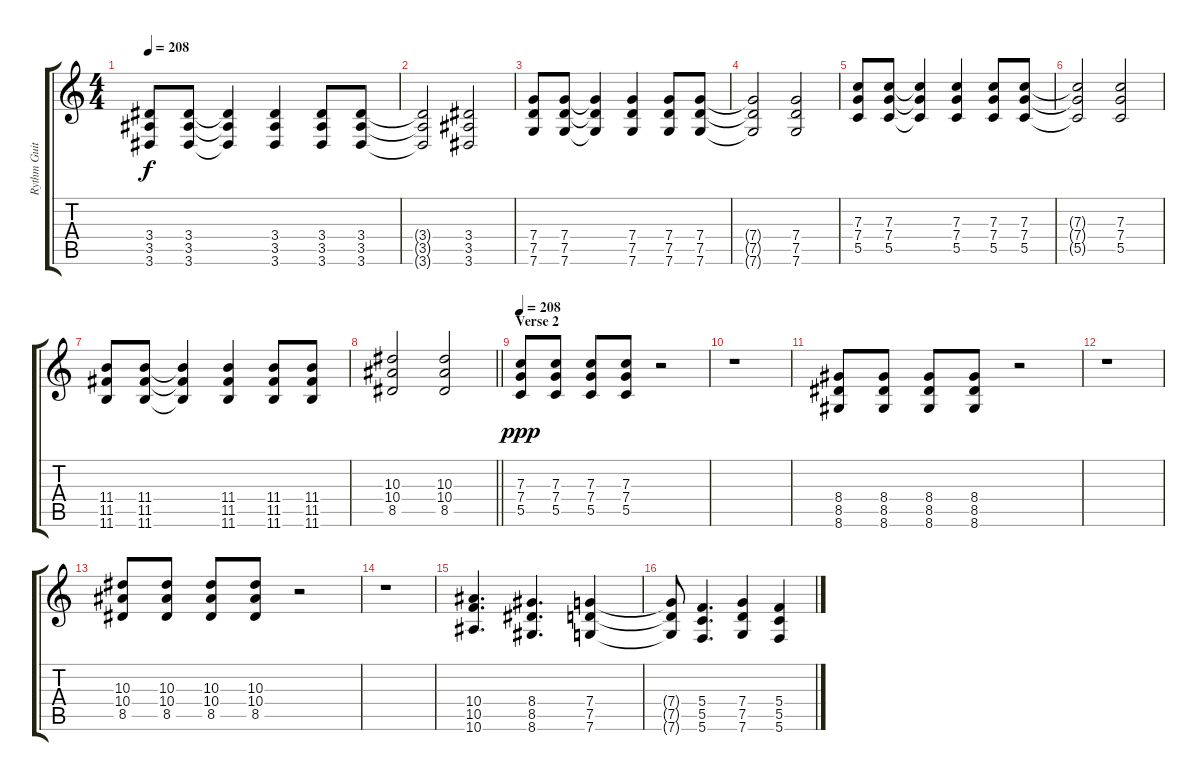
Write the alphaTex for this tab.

\track ("Rythm Guitar" "Rythm Guit") {instrument distortionguitar}
\staff {score tabs}
\tuning (D4 A3 F3 C3 G2 C2) {hide}
\ts (4 4)
\tempo 208
\clef g2
\ks c
(3.4 3.5 3.6).8{dy f} (3.4 3.5 3.6).8 (3.4{t} 3.5{t} 3.6{t}).4 (3.4 3.5 3.6).4 (3.4 3.5 3.6).8 (3.4 3.5 3.6).8 |
(3.4{t} 3.5{t} 3.6{t}).2 (3.4 3.5 3.6).2 |
(7.4 7.5 7.6).8 (7.4 7.5 7.6).8 (7.4{t} 7.5{t} 7.6{t}).4 (7.4 7.5 7.6).4 (7.4 7.5 7.6).8 (7.4 7.5 7.6).8 |
(7.4{t} 7.5{t} 7.6{t}).2 (7.4 7.5 7.6).2 |
(7.3 7.4 5.5).8 (7.3 7.4 5.5).8 (7.3{t} 7.4{t} 5.5{t}).4 (7.3 7.4 5.5).4 (7.3 7.4 5.5).8 (7.3 7.4 5.5).8 |
(7.3{t} 7.4{t} 5.5{t}).2 (7.3 7.4 5.5).2 |
(11.4 11.5 11.6).8 (11.4 11.5 11.6).8 (11.4{t} 11.5{t} 11.6{t}).4 (11.4 11.5 11.6).4 (11.4 11.5 11.6).8 (11.4 11.5 11.6).8 |
\barLineRight lightlight
(10.3 10.4 8.5).2 (10.3 10.4 8.5).2 |
\section ("" "Verse 2")
\tempo 208
(7.3 7.4 5.5).8{dy ppp} (7.3 7.4 5.5).8 (7.3 7.4 5.5).8 (7.3 7.4 5.5).8 r.2 |
r.1 |
(8.4 8.5 8.6).8 (8.4 8.5 8.6).8 (8.4 8.5 8.6).8 (8.4 8.5 8.6).8 r.2 |
r.1 |
(10.3 10.4 8.5).8 (10.3 10.4 8.5).8 (10.3 10.4 8.5).8 (10.3 10.4 8.5).8 r.2 |
r.1 |
(10.4 10.5 10.6).4{d} (8.4 8.5 8.6).4{d} (7.4 7.5 7.6).4 |
(7.4{t} 7.5{t} 7.6{t}).8 (5.4 5.5 5.6).4{d} (7.4 7.5 7.6).4 (5.4 5.5 5.6).4
